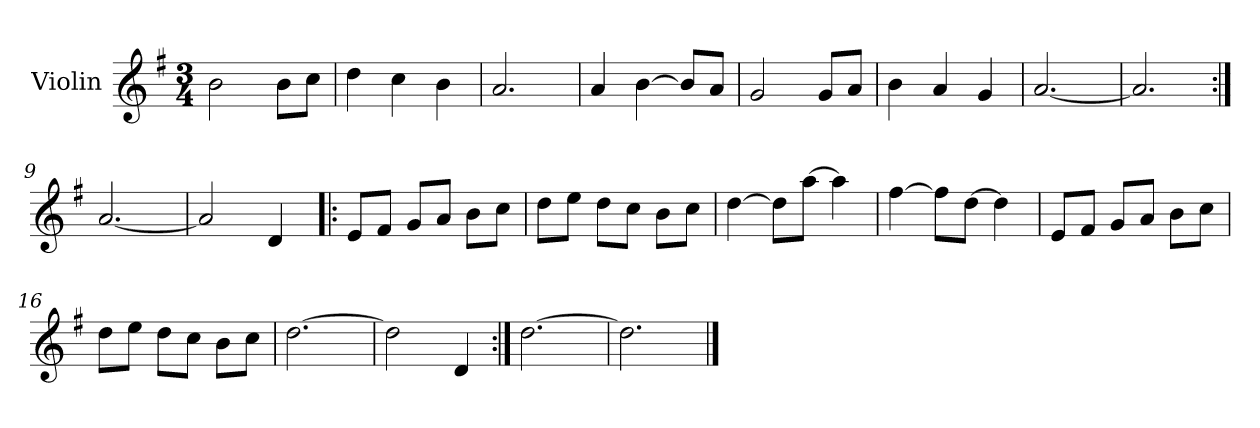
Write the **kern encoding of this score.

**kern
*part1
*staff1
*I"Violin
*I'Vln.
*clefG2
*k[f#]
*M3/4
=1
2b\
8b\L
8cc\J
=2
4dd\
4cc\
4b\
=3
2.a/
=4
4a/
[4b\
8b/L]
8a/J
!!LO:LB:g=z
=5
2g/
8g/L
8a/J
=6
4b\
4a/
4g/
=7
[2.a/
=8
2.a/]
=9:|!
[2.a/
=10
2a/]
4d/
!!LO:LB:g=z
=11!|:
8e/L
8f#/J
8g/L
8a/J
8b\L
8cc\J
=12
8dd\L
8ee\J
8dd\L
8cc\J
8b\L
8cc\J
=13
[4dd\
8dd\L]
[8aa\J
4aa\]
=14
[4ff#\
8ff#\L]
[8dd\J
4dd\]
!!LO:LB:g=z
=15
8e/L
8f#/J
8g/L
8a/J
8b\L
8cc\J
=16
8dd\L
8ee\J
8dd\L
8cc\J
8b\L
8cc\J
=17
[2.dd\
=18
2dd\]
4d/
=19:|!
[2.dd\
=20
2.dd\]
==
*-
